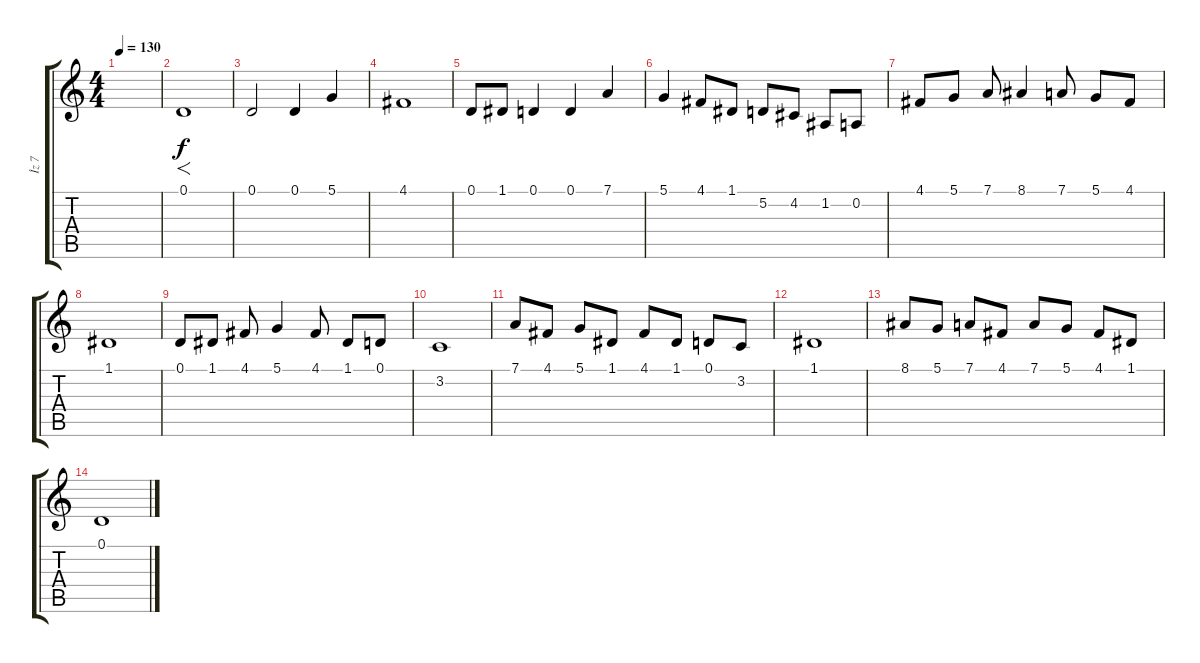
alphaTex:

\track ("İz 7" "İz 7") {instrument synthvoice}
\staff {score tabs}
\tuning (D4 A3 F3 C3 G2 D2) {hide}
\ts (4 4)
\tempo 130
\clef g2
\ks c
|
0.1.1{f} |
0.1.2 0.1.4 5.1.4 |
4.1.1 |
0.1.8 1.1.8 0.1.4 0.1.4 7.1.4 |
5.1.4 4.1.8 1.1.8 5.2.8 4.2.8 1.2.8 0.2.8 |
4.1.8 5.1.8 7.1.8 8.1.4 7.1.8 5.1.8 4.1.8 |
1.1.1 |
0.1.8 1.1.8 4.1.8 5.1.4 4.1.8 1.1.8 0.1.8 |
3.2.1 |
7.1.8 4.1.8 5.1.8 1.1.8 4.1.8 1.1.8 0.1.8 3.2.8 |
1.1.1 |
8.1.8 5.1.8 7.1.8 4.1.8 7.1.8 5.1.8 4.1.8 1.1.8 |
0.1.1
